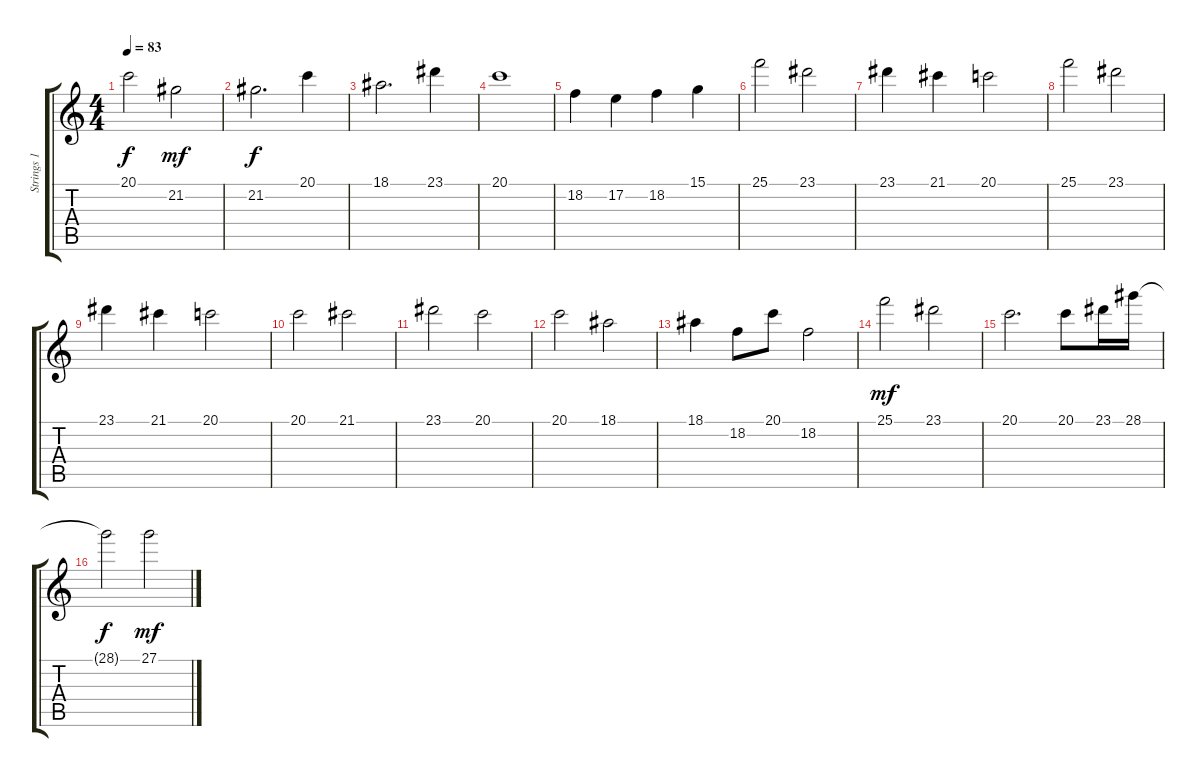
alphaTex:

\track ("Strings 1" "Strings 1") {instrument stringensemble1}
\staff {score tabs}
\tuning (E4 B3 G3 D3 A2 E2) {hide}
\ts (4 4)
\tempo 83
\clef g2
\ks c
20.1.2{dy f} 21.2.2{dy mf} |
21.2.2{d dy f} 20.1.4 |
18.1.2{d} 23.1.4 |
20.1.1 |
18.2.4 17.2.4 18.2.4 15.1.4 |
25.1.2 23.1.2 |
23.1.4 21.1.4 20.1.2 |
25.1.2 23.1.2 |
23.1.4 21.1.4 20.1.2 |
20.1.2 21.1.2 |
23.1.2 20.1.2 |
20.1.2 18.1.2 |
18.1.4 18.2.8 20.1.8 18.2.2 |
25.1.2{dy mf} 23.1.2 |
20.1.2{d} 20.1.8 23.1.16 28.1.16 |
28.1{t}.2{dy f} 27.1.2{dy mf}
